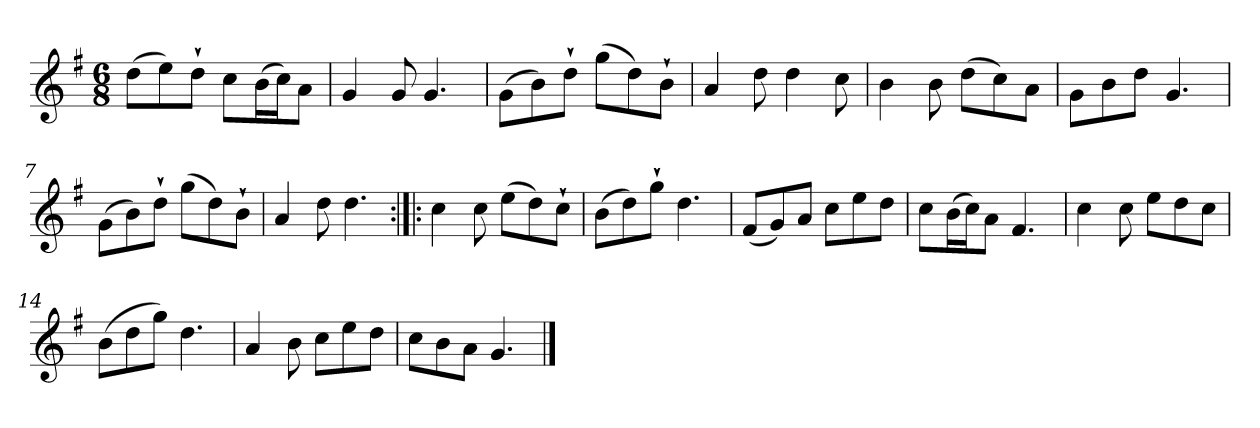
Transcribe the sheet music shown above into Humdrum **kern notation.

**kern
*part1
*staff1
*clefG2
*k[f#]
*G:
*M6/8
*MM108
=1
(8dd\L
8ee\)
8dd`\J
8cc\L
(16b\L
16cc\J)
8a\J
=2
4g
8g
4.g
=3
(8g\L
8b\)
8dd`\J
(8gg\L
8dd\)
8b`\J
=4
4a
8dd
4dd
8cc
=5
4b
8b
(8dd\L
8cc\)
8a\J
=6
8g\L
8b\
8dd\J
4.g
=7
(8g\L
8b\)
8dd`\J
(8gg\L
8dd\)
8b`\J
=8
4a
8dd
4.dd
=9:|!|:
4cc
8cc
(8ee\L
8dd\)
8cc`\J
=10
(8b\L
8dd\)
8gg`\J
4.dd
=11
(8f#/L
8g/)
8a/J
8cc\L
8ee\
8dd\J
=12
8cc\L
(16b\L
16cc\J)
8a\J
4.f#
=13
4cc
8cc
8ee\L
8dd\
8cc\J
=14
(8b\L
8dd\
8gg\J)
4.dd
=15
4a
8b
8cc\L
8ee\
8dd\J
=16
8cc\L
8b\
8a\J
4.g
==
*-
